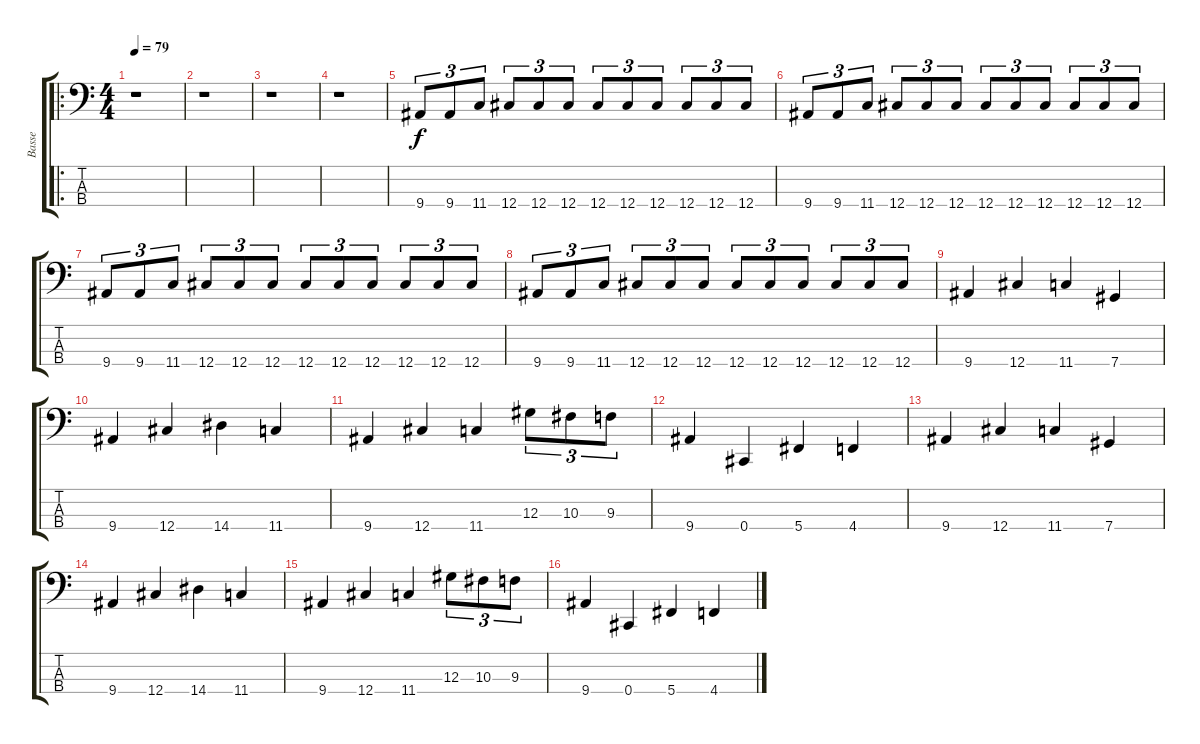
\track ("Basse" "Basse") {instrument electricbassfinger}
\staff {score tabs}
\tuning (Gb2 Db2 Ab1 Db1) {hide}
\ro
\ts (4 4)
\tempo 79
\clef f4
\ks c
r.1{dy f instrument electricbassfinger} |
r.1 |
r.1 |
r.1 |
9.4.8{tu (3 2)} 9.4.8{tu (3 2)} 11.4.8{tu (3 2)} 12.4.8{tu (3 2)} 12.4.8{tu (3 2)} 12.4.8{tu (3 2)} 12.4.8{tu (3 2)} 12.4.8{tu (3 2)} 12.4.8{tu (3 2)} 12.4.8{tu (3 2)} 12.4.8{tu (3 2)} 12.4.8{tu (3 2)} |
9.4.8{tu (3 2)} 9.4.8{tu (3 2)} 11.4.8{tu (3 2)} 12.4.8{tu (3 2)} 12.4.8{tu (3 2)} 12.4.8{tu (3 2)} 12.4.8{tu (3 2)} 12.4.8{tu (3 2)} 12.4.8{tu (3 2)} 12.4.8{tu (3 2)} 12.4.8{tu (3 2)} 12.4.8{tu (3 2)} |
9.4.8{tu (3 2)} 9.4.8{tu (3 2)} 11.4.8{tu (3 2)} 12.4.8{tu (3 2)} 12.4.8{tu (3 2)} 12.4.8{tu (3 2)} 12.4.8{tu (3 2)} 12.4.8{tu (3 2)} 12.4.8{tu (3 2)} 12.4.8{tu (3 2)} 12.4.8{tu (3 2)} 12.4.8{tu (3 2)} |
9.4.8{tu (3 2)} 9.4.8{tu (3 2)} 11.4.8{tu (3 2)} 12.4.8{tu (3 2)} 12.4.8{tu (3 2)} 12.4.8{tu (3 2)} 12.4.8{tu (3 2)} 12.4.8{tu (3 2)} 12.4.8{tu (3 2)} 12.4.8{tu (3 2)} 12.4.8{tu (3 2)} 12.4.8{tu (3 2)} |
9.4.4 12.4.4 11.4.4 7.4.4 |
9.4.4 12.4.4 14.4.4 11.4.4 |
9.4.4 12.4.4 11.4.4 12.3.8{tu (3 2)} 10.3.8{tu (3 2)} 9.3.8{tu (3 2)} |
9.4.4 0.4.4 5.4.4 4.4.4 |
9.4.4 12.4.4 11.4.4 7.4.4 |
9.4.4 12.4.4 14.4.4 11.4.4 |
9.4.4 12.4.4 11.4.4 12.3.8{tu (3 2)} 10.3.8{tu (3 2)} 9.3.8{tu (3 2)} |
9.4.4 0.4.4 5.4.4 4.4.4
